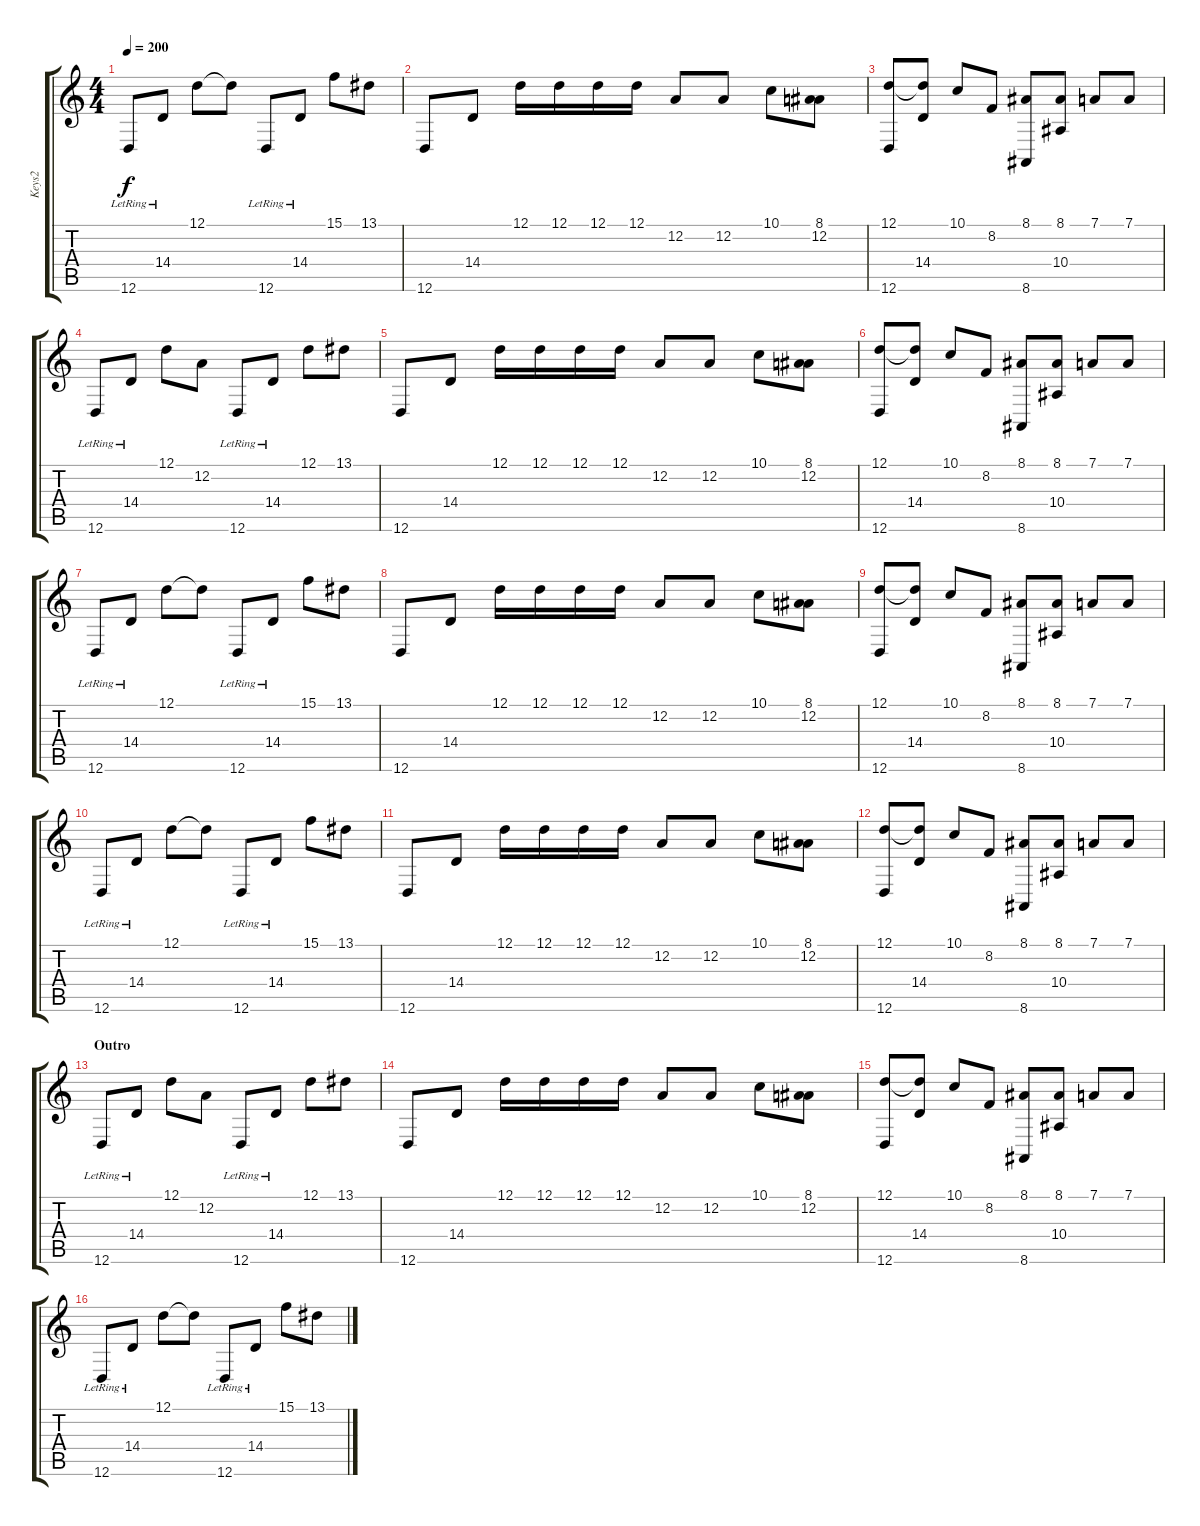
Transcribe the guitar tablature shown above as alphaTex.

\track ("Keys2" "Keys2") {instrument musicbox}
\staff {score tabs}
\tuning (D4 A3 F3 C3 G2 D2) {hide}
\ts (4 4)
\tempo 200
\clef g2
\ks c
12.6{lr}.8{dy f} 14.4{lr}.8 12.1.8 12.1{t}.8 12.6{lr}.8 14.4{lr}.8 15.1.8 13.1.8 |
12.6.8 14.4.8 12.1.16 12.1.16 12.1.16 12.1.16 12.2.8 12.2.8 10.1.8 (8.1 12.2).8 |
(12.1 12.6).8 (12.1{t} 14.4).8 10.1.8 8.2.8 (8.1 8.6).8 (8.1 10.4).8 7.1.8 7.1.8 |
12.6{lr}.8 14.4{lr}.8 12.1.8 12.2.8 12.6{lr}.8 14.4{lr}.8 12.1.8 13.1.8 |
12.6.8 14.4.8 12.1.16 12.1.16 12.1.16 12.1.16 12.2.8 12.2.8 10.1.8 (8.1 12.2).8 |
(12.1 12.6).8 (12.1{t} 14.4).8 10.1.8 8.2.8 (8.1 8.6).8 (8.1 10.4).8 7.1.8 7.1.8 |
12.6{lr}.8 14.4{lr}.8 12.1.8 12.1{t}.8 12.6{lr}.8 14.4{lr}.8 15.1.8 13.1.8 |
12.6.8 14.4.8 12.1.16 12.1.16 12.1.16 12.1.16 12.2.8 12.2.8 10.1.8 (8.1 12.2).8 |
(12.1 12.6).8 (12.1{t} 14.4).8 10.1.8 8.2.8 (8.1 8.6).8 (8.1 10.4).8 7.1.8 7.1.8 |
12.6{lr}.8 14.4{lr}.8 12.1.8 12.1{t}.8 12.6{lr}.8 14.4{lr}.8 15.1.8 13.1.8 |
12.6.8 14.4.8 12.1.16 12.1.16 12.1.16 12.1.16 12.2.8 12.2.8 10.1.8 (8.1 12.2).8 |
(12.1 12.6).8 (12.1{t} 14.4).8 10.1.8 8.2.8 (8.1 8.6).8 (8.1 10.4).8 7.1.8 7.1.8 |
\section ("" "Outro")
12.6{lr}.8 14.4{lr}.8 12.1.8 12.2.8 12.6{lr}.8 14.4{lr}.8 12.1.8 13.1.8 |
12.6.8 14.4.8 12.1.16 12.1.16 12.1.16 12.1.16 12.2.8 12.2.8 10.1.8 (8.1 12.2).8 |
(12.1 12.6).8 (12.1{t} 14.4).8 10.1.8 8.2.8 (8.1 8.6).8 (8.1 10.4).8 7.1.8 7.1.8 |
12.6{lr}.8 14.4{lr}.8 12.1.8 12.1{t}.8 12.6{lr}.8 14.4{lr}.8 15.1.8 13.1.8
